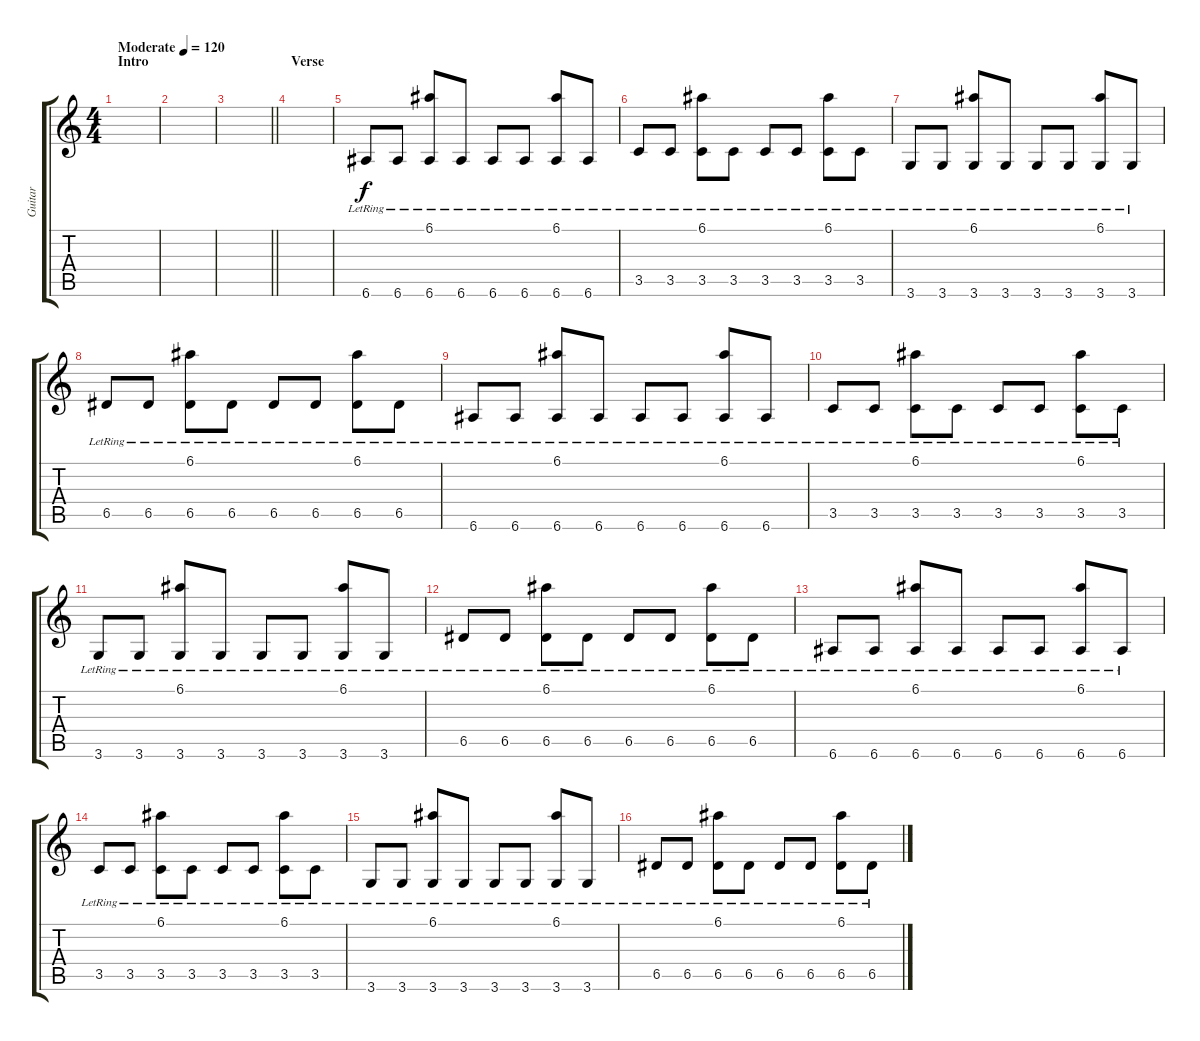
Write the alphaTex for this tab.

\track ("Guitar" "Guitar") {instrument electricguitarclean}
\staff {score tabs}
\tuning (E4 B3 G3 D3 A2 E2) {hide}
\ts (4 4)
\section ("" "Intro")
\tempo (120 "Moderate")
\clef g2
\ks c
|
|
\barLineRight lightlight
|
\section ("" "Verse")
|
6.6{lr}.8 6.6{lr}.8 (6.1{lr} 6.6{lr}).8 6.6{lr}.8 6.6{lr}.8 6.6{lr}.8 (6.1{lr} 6.6{lr}).8 6.6{lr}.8 |
3.5{lr}.8 3.5{lr}.8 (6.1{lr} 3.5{lr}).8 3.5{lr}.8 3.5{lr}.8 3.5{lr}.8 (6.1{lr} 3.5{lr}).8 3.5{lr}.8 |
3.6{lr}.8 3.6{lr}.8 (6.1{lr} 3.6{lr}).8 3.6{lr}.8 3.6{lr}.8 3.6{lr}.8 (6.1{lr} 3.6{lr}).8 3.6{lr}.8 |
6.5{lr}.8 6.5{lr}.8 (6.1{lr} 6.5{lr}).8 6.5{lr}.8 6.5{lr}.8 6.5{lr}.8 (6.1{lr} 6.5{lr}).8 6.5{lr}.8 |
6.6{lr}.8 6.6{lr}.8 (6.1{lr} 6.6{lr}).8 6.6{lr}.8 6.6{lr}.8 6.6{lr}.8 (6.1{lr} 6.6{lr}).8 6.6{lr}.8 |
3.5{lr}.8 3.5{lr}.8 (6.1{lr} 3.5{lr}).8 3.5{lr}.8 3.5{lr}.8 3.5{lr}.8 (6.1{lr} 3.5{lr}).8 3.5{lr}.8 |
3.6{lr}.8 3.6{lr}.8 (6.1{lr} 3.6{lr}).8 3.6{lr}.8 3.6{lr}.8 3.6{lr}.8 (6.1{lr} 3.6{lr}).8 3.6{lr}.8 |
6.5{lr}.8 6.5{lr}.8 (6.1{lr} 6.5{lr}).8 6.5{lr}.8 6.5{lr}.8 6.5{lr}.8 (6.1{lr} 6.5{lr}).8 6.5{lr}.8 |
6.6{lr}.8 6.6{lr}.8 (6.1{lr} 6.6{lr}).8 6.6{lr}.8 6.6{lr}.8 6.6{lr}.8 (6.1{lr} 6.6{lr}).8 6.6{lr}.8 |
3.5{lr}.8 3.5{lr}.8 (6.1{lr} 3.5{lr}).8 3.5{lr}.8 3.5{lr}.8 3.5{lr}.8 (6.1{lr} 3.5{lr}).8 3.5{lr}.8 |
3.6{lr}.8 3.6{lr}.8 (6.1{lr} 3.6{lr}).8 3.6{lr}.8 3.6{lr}.8 3.6{lr}.8 (6.1{lr} 3.6{lr}).8 3.6{lr}.8 |
6.5{lr}.8 6.5{lr}.8 (6.1{lr} 6.5{lr}).8 6.5{lr}.8 6.5{lr}.8 6.5{lr}.8 (6.1{lr} 6.5{lr}).8 6.5{lr}.8
